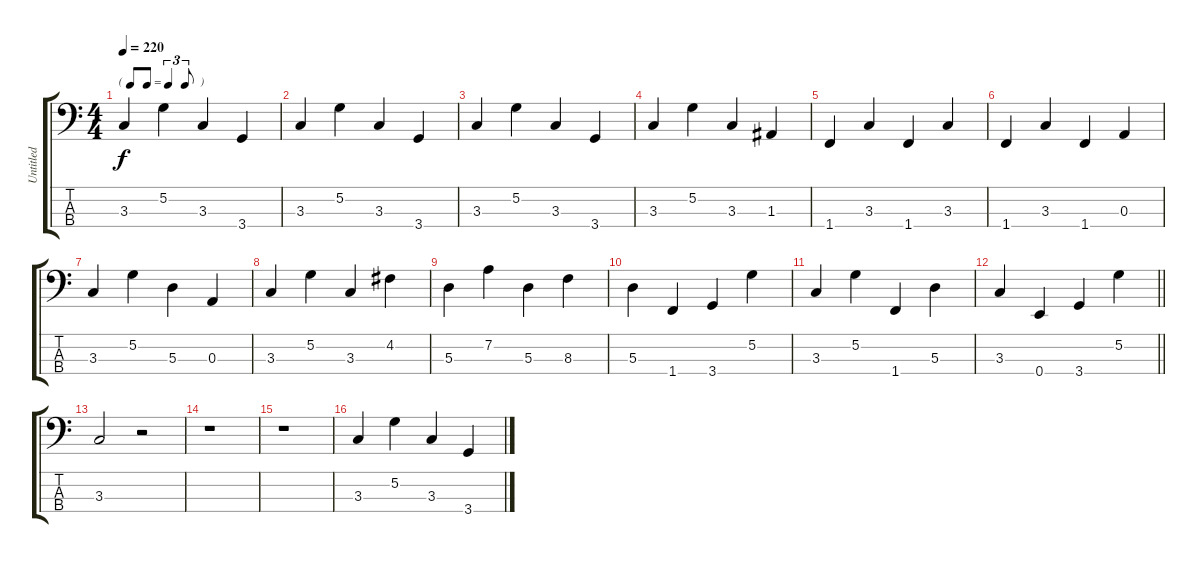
\track ("Untitled" "Untitled") {instrument electricbassfinger}
\staff {score tabs}
\tuning (G2 D2 A1 E1) {hide}
\ts (4 4)
\tf triplet8th
\tempo 220
\clef f4
\ks c
3.3.4{dy f instrument electricbassfinger} 5.2.4 3.3.4 3.4.4 |
3.3.4 5.2.4 3.3.4 3.4.4 |
3.3.4 5.2.4 3.3.4 3.4.4 |
3.3.4 5.2.4 3.3.4 1.3.4 |
1.4.4 3.3.4 1.4.4 3.3.4 |
1.4.4 3.3.4 1.4.4 0.3.4 |
3.3.4 5.2.4 5.3.4 0.3.4 |
3.3.4 5.2.4 3.3.4 4.2.4 |
5.3.4 7.2.4 5.3.4 8.3.4 |
5.3.4 1.4.4 3.4.4 5.2.4 |
3.3.4 5.2.4 1.4.4 5.3.4 |
\barLineRight lightlight
3.3.4 0.4.4 3.4.4 5.2.4 |
3.3.2 r.2 |
r.1 |
r.1 |
3.3.4 5.2.4 3.3.4 3.4.4
